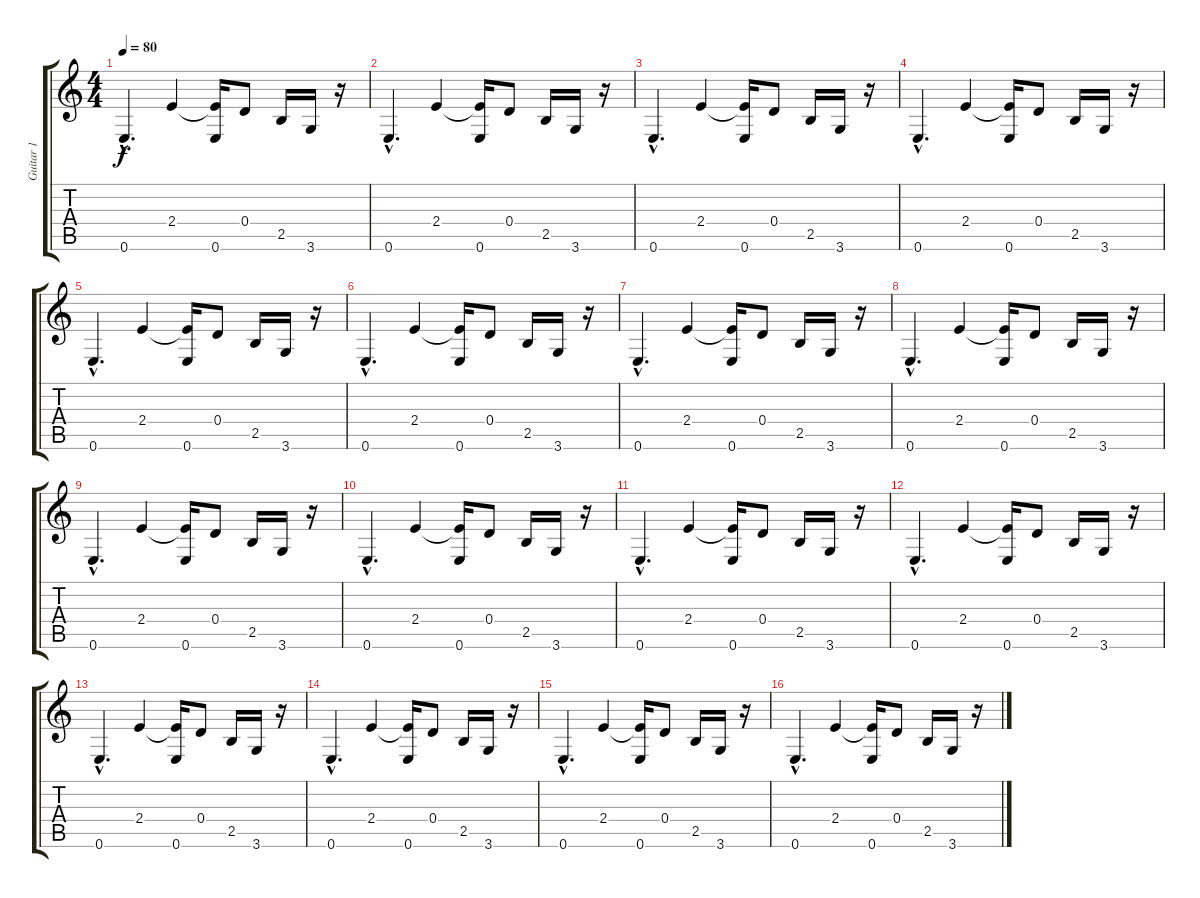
\track ("Guitar 1" "Guitar 1") {instrument electricguitarjazz}
\staff {score tabs}
\tuning (E4 B3 G3 D3 A2 E2) {hide}
\ts (4 4)
\tempo 80
\clef g2
\ks c
0.6{hac}.4{d dy f} 2.4.4 (2.4{t} 0.6).16 0.4.8 2.5.16 3.6.16 r.16 |
0.6{hac}.4{d} 2.4.4 (2.4{t} 0.6).16 0.4.8 2.5.16 3.6.16 r.16 |
0.6{hac}.4{d} 2.4.4 (2.4{t} 0.6).16 0.4.8 2.5.16 3.6.16 r.16 |
0.6{hac}.4{d} 2.4.4 (2.4{t} 0.6).16 0.4.8 2.5.16 3.6.16 r.16 |
0.6{hac}.4{d} 2.4.4 (2.4{t} 0.6).16 0.4.8 2.5.16 3.6.16 r.16 |
0.6{hac}.4{d} 2.4.4 (2.4{t} 0.6).16 0.4.8 2.5.16 3.6.16 r.16 |
0.6{hac}.4{d} 2.4.4 (2.4{t} 0.6).16 0.4.8 2.5.16 3.6.16 r.16 |
0.6{hac}.4{d} 2.4.4 (2.4{t} 0.6).16 0.4.8 2.5.16 3.6.16 r.16 |
0.6{hac}.4{d} 2.4.4 (2.4{t} 0.6).16 0.4.8 2.5.16 3.6.16 r.16 |
0.6{hac}.4{d} 2.4.4 (2.4{t} 0.6).16 0.4.8 2.5.16 3.6.16 r.16 |
0.6{hac}.4{d} 2.4.4 (2.4{t} 0.6).16 0.4.8 2.5.16 3.6.16 r.16 |
0.6{hac}.4{d} 2.4.4 (2.4{t} 0.6).16 0.4.8 2.5.16 3.6.16 r.16 |
0.6{hac}.4{d} 2.4.4 (2.4{t} 0.6).16 0.4.8 2.5.16 3.6.16 r.16 |
0.6{hac}.4{d} 2.4.4 (2.4{t} 0.6).16 0.4.8 2.5.16 3.6.16 r.16 |
0.6{hac}.4{d} 2.4.4 (2.4{t} 0.6).16 0.4.8 2.5.16 3.6.16 r.16 |
0.6{hac}.4{d} 2.4.4 (2.4{t} 0.6).16 0.4.8 2.5.16 3.6.16 r.16
